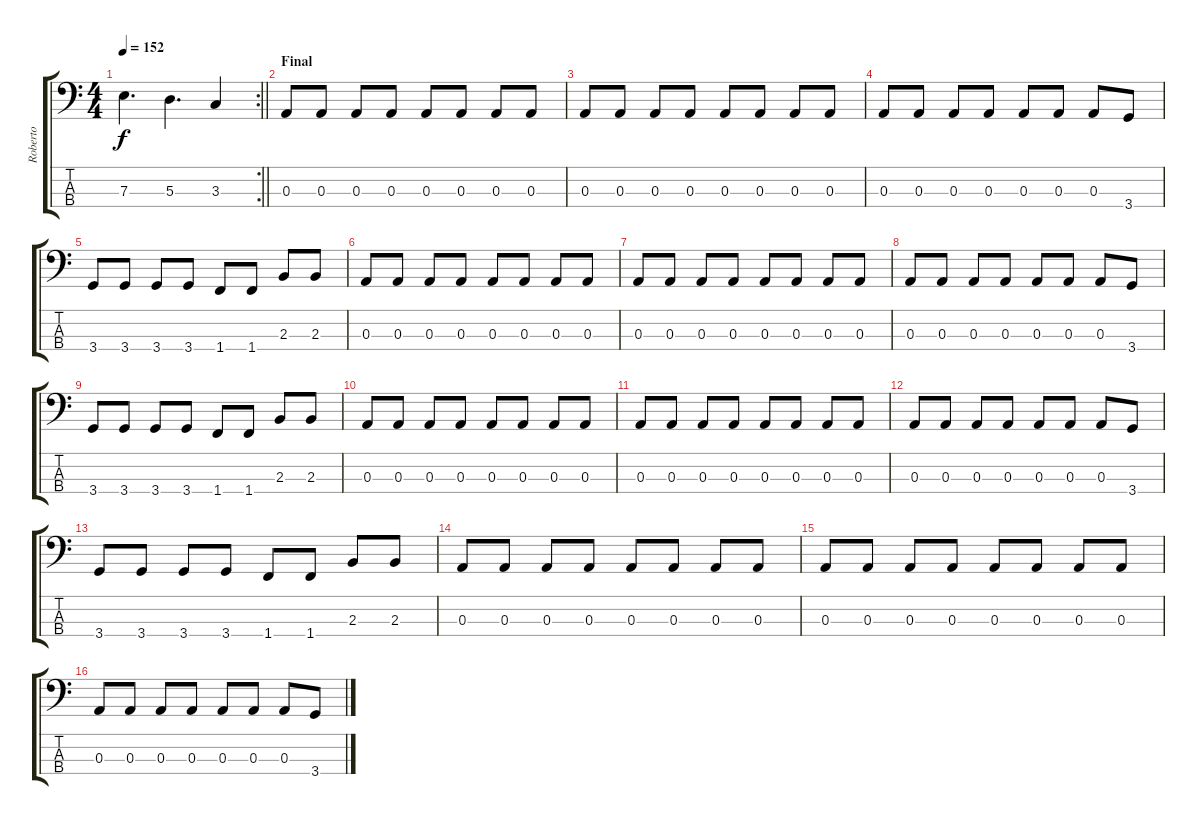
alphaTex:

\track ("Roberto" "Roberto") {instrument electricbasspick}
\staff {score tabs}
\tuning (G2 D2 A1 E1) {hide}
\rc 2
\ts (4 4)
\tempo 152
\clef f4
\barLineRight lightlight
\ks c
7.3.4{d dy f} 5.3.4{d} 3.3.4 |
\section ("" "Final")
0.3.8 0.3.8 0.3.8 0.3.8 0.3.8 0.3.8 0.3.8 0.3.8 |
0.3.8 0.3.8 0.3.8 0.3.8 0.3.8 0.3.8 0.3.8 0.3.8 |
0.3.8 0.3.8 0.3.8 0.3.8 0.3.8 0.3.8 0.3.8 3.4.8 |
3.4.8 3.4.8 3.4.8 3.4.8 1.4.8 1.4.8 2.3.8 2.3.8 |
0.3.8 0.3.8 0.3.8 0.3.8 0.3.8 0.3.8 0.3.8 0.3.8 |
0.3.8 0.3.8 0.3.8 0.3.8 0.3.8 0.3.8 0.3.8 0.3.8 |
0.3.8 0.3.8 0.3.8 0.3.8 0.3.8 0.3.8 0.3.8 3.4.8 |
3.4.8 3.4.8 3.4.8 3.4.8 1.4.8 1.4.8 2.3.8 2.3.8 |
0.3.8 0.3.8 0.3.8 0.3.8 0.3.8 0.3.8 0.3.8 0.3.8 |
0.3.8 0.3.8 0.3.8 0.3.8 0.3.8 0.3.8 0.3.8 0.3.8 |
0.3.8 0.3.8 0.3.8 0.3.8 0.3.8 0.3.8 0.3.8 3.4.8 |
3.4.8 3.4.8 3.4.8 3.4.8 1.4.8 1.4.8 2.3.8 2.3.8 |
0.3.8 0.3.8 0.3.8 0.3.8 0.3.8 0.3.8 0.3.8 0.3.8 |
0.3.8 0.3.8 0.3.8 0.3.8 0.3.8 0.3.8 0.3.8 0.3.8 |
0.3.8 0.3.8 0.3.8 0.3.8 0.3.8 0.3.8 0.3.8 3.4.8
